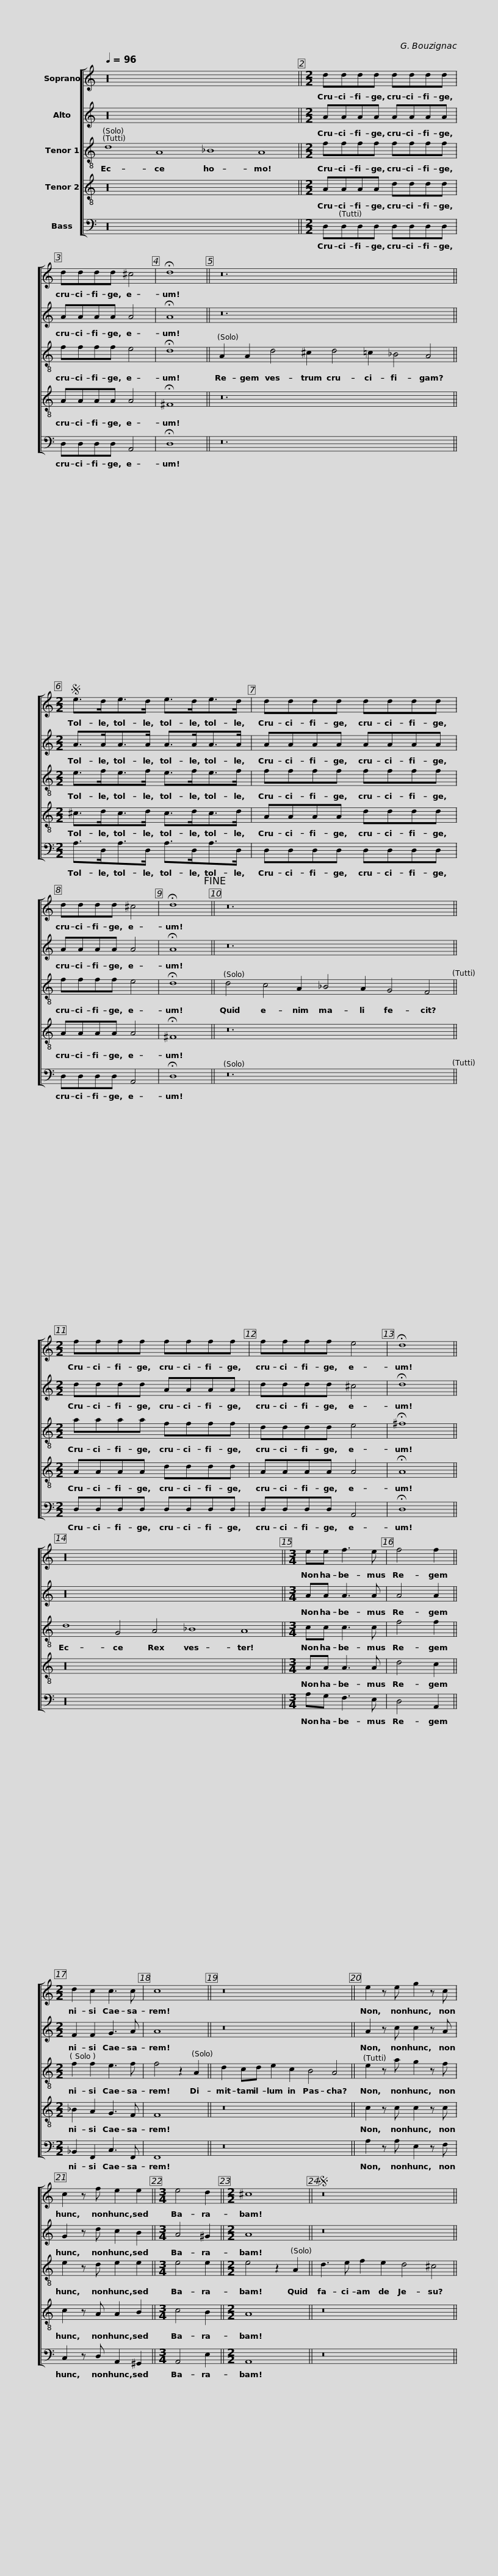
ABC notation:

X:1
%%score [ 1 2 3 4 5 ]
L:1/8
Q:1/4=96
M:none
I:linebreak $
K:C
V:1 treble
V:2 treble
V:3 treble-8
V:4 treble-8
V:5 bass
V:1
 z32 ||[M:2/2] dddd dddd | dddd ^c4 | !fermata!d8 ||$ z24 || %5
[M:2/2]S e>de>d e>de>d |$ dddd dddd |$ dddd ^c4 | !fermata!d8!fine! || z24 || %10
[M:2/2] ffff ffff |$ ffff e4 | !fermata!d8 || z32 ||[M:3/4] ee f3 e | %15
 f4 f2 ||$[M:2/2] d2 c2 c3 c | c8 || z16 || e2 z e g2 z c |$ %20
 c2 z f e2 e2 ||[M:3/4] e4 d2 ||[M:2/2] ^c8 ||S z16 || %24
V:2
 z32 ||[M:2/2] AAAA AAAA | AAAA A4 | !fermata!A8 ||$ z24 || %5
[M:2/2] A>AA>A A>AA>A |$ AAAA AAAA |$ AAAA A4 | !fermata!A8 || z24 || %10
[M:2/2] dddd AAAA |$ dddd ^c4 | !fermata!d8 || z32 ||[M:3/4] AA A3 A | %15
 A4 A2 ||$[M:2/2] F2 F2 G3 A | A8 || z16 || A2 z c c2 z A |$ %20
 G2 z d c2 B2 ||[M:3/4] A4 ^G2 ||[M:2/2] A8 || z16 || %24
V:3
 d8 A8 _B8 A8 ||[M:2/2] ffff ffff | ffff e4 | !fermata!d8 ||$ A2 A2 d4 ^c2 d4 =c2 _B4 A4 || %5
[M:2/2] e>fe>f e>fe>f |$ ffff ffff |$ ffff e4 | !fermata!d8 || d4 c4 A2 _B4 A2 G4 F4 || %10
[M:2/2] aaaa ffff |$ dddd e4 | !fermata!^f8 || d8 G4 A4 _B8 A8 ||[M:3/4] cc c3 c | %15
 f4 f2 ||$[M:2/2] f2 f2 e3 f | f4 z2 A2 || d2 cd e2 c2 B4 A4 || e2 z a g2 z f |$ %20
 e2 z d e2 e2 ||[M:3/4] e4 e2 ||[M:2/2] e4 z2 A2 || d3 e f2 e2 d4 ^c4 || %24
V:4
 z32 ||[M:2/2] AAAA dddd | AAAA A4 | !fermata!^F8 ||$ z24 || %5
[M:2/2] ^c>dc>d c>dc>d |$ AAAA dddd |$ AAAA A4 | !fermata!^F8 || z24 || %10
[M:2/2] AAAA dddd |$ AAAA A4 | !fermata!A8 || z32 ||[M:3/4] AA A3 A | %15
 d4 c2 ||$[M:2/2] _B2 A2 G3 F | F8 || z16 || c2 z c c2 z c |$ %20
 c2 z A A2 B2 ||[M:3/4] c4 B2 ||[M:2/2] A8 || z16 || %24
V:5
 z32 ||[M:2/2] D,D,D,D, D,D,D,D, | D,D,D,D, A,,4 | !fermata!D,8 ||$ z24 || %5
[M:2/2] A,>D,A,>D, A,>D,A,>D, |$ D,D,D,D, D,D,D,D, |$ D,D,D,D, A,,4 | !fermata!D,8 || z24 || %10
[M:2/2] D,D,D,D, D,D,D,D, |$ D,D,D,D, A,,4 | !fermata!D,8 || z32 ||[M:3/4] A,G, F,3 E, | %15
 D,4 A,,2 ||$[M:2/2] _B,,2 F,,2 C,3 F,, | F,,8 || z16 || A,2 z A, E,2 z F, |$ %20
 C,2 z D, A,,2 ^G,,2 ||[M:3/4] A,,4 E,2 ||[M:2/2] A,,8 || z16 || %24
